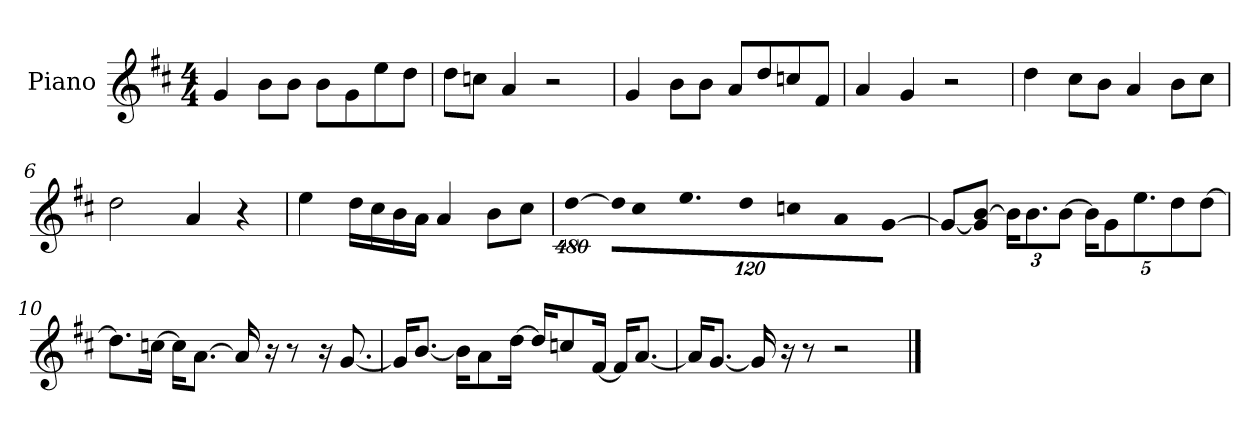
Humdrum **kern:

**kern
*part1
*staff1
*I"Piano
*I'P-no
*clefG2
*k[f#c#]
*M4/4
*MM90
=1
4g/
8b\L
8b\J
8b\L
8g\
8ee\
8dd\J
=2
8dd\L
8ccn\J
4a/
2r
=3
4g/
8b\L
8b\J
8a/L
8dd/
8ccn/
8f#/J
=4
4a/
4g/
2r
=5
4dd\
8cc#\L
8b\J
4a/
8b\L
8cc#\J
=6
2dd\
4a/
4r
!!LO:LB:g=z
=7
4ee\
16dd\LL
16cc#\
16b\
16a\JJ
4a/
8b\L
8cc#\J
=8
!LO:N:vis=4
[1920%427dd\
!LO:N:vis=16
1920%107dd\KL]
!LO:N:vis=8
640%71cc#\
9.ee\
!LO:N:vis=8
640%71dd\
!LO:N:vis=8
640%71ccn\
!LO:N:vis=8
640%71a\
!LO:N:vis=8
[640%71g\J
=9
8g/L_
8g/] [8b/J
*Xbrackettup
24b\KL]
12.b\
[12b\J
20b\KL]
10g\
10.ee\
10dd\
[10dd\J
=10
8.dd\L]
[16ccn\Jk
16cc\KL]
[8.a\J
16a/]
16r
8r
16r
[8.g/
!!LO:LB:g=z
=11
16g/KL]
[8.b/J
16b\KL]
8a\
[16dd\Jk
16dd/KL]
8ccn/
[16f#/Jk
16f#/KL]
[8.a/J
=12
16a/KL]
[8.g/J
16g/]
16r
8r
2r
==
*-
